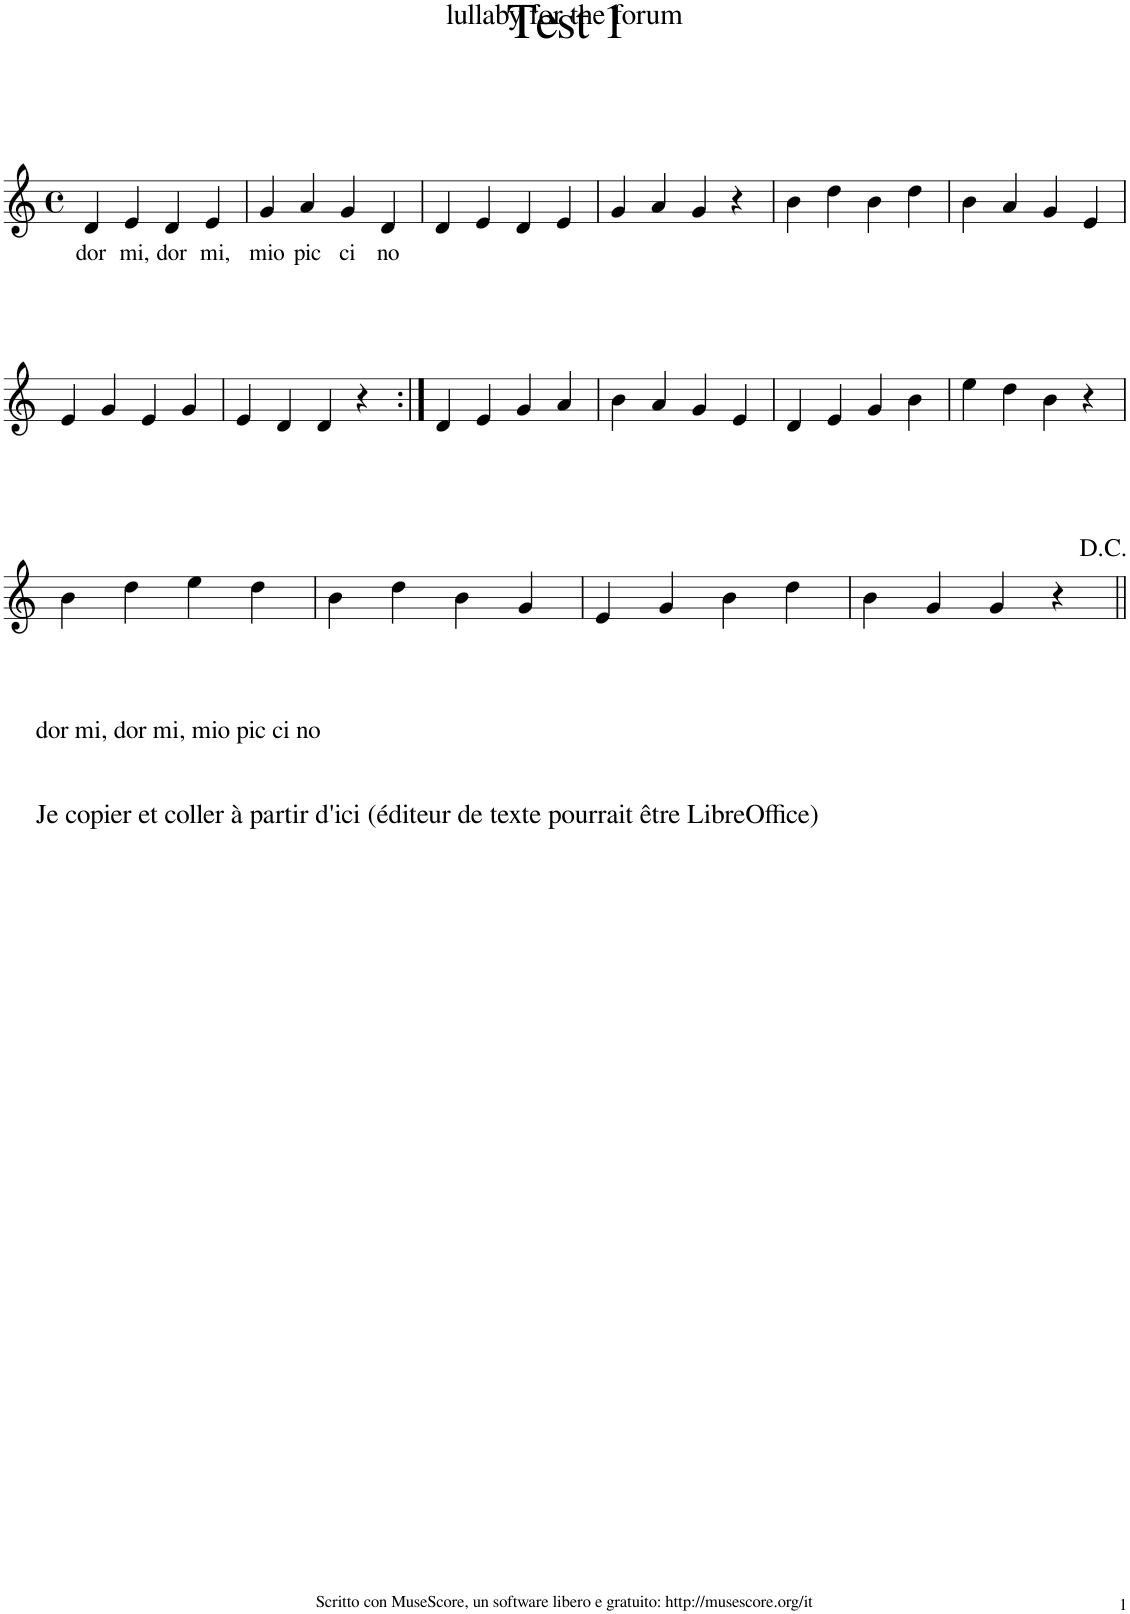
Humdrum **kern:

**kern	**text
*part1	*part1
*staff1	*staff1
*I"Soprano	*
*clefG2	*
*k[]	*
*M4/4	*
*met(c)	*
=1	=1
!	!LO:LY:b
4d/	dor
!	!LO:LY:b
4e/	mi,
!	!LO:LY:b
4d/	dor
!	!LO:LY:b
4e/	mi,
=2	=2
!	!LO:LY:b
4g/	mio
!	!LO:LY:b
4a/	pic
!	!LO:LY:b
4g/	ci
!	!LO:LY:b
4d/	no
=3	=3
4d/	.
4e/	.
4d/	.
4e/	.
=4	=4
4g/	.
4a/	.
4g/	.
4r	.
=5	=5
4b\	.
4dd\	.
4b\	.
4dd\	.
=6	=6
4b\	.
4a/	.
4g/	.
4e/	.
!!LO:LB:g=z
=7	=7
4e/	.
4g/	.
4e/	.
4g/	.
=8	=8
4e/	.
4d/	.
4d/	.
4r	.
=9:|!	=9:|!
4d/	.
4e/	.
4g/	.
4a/	.
=10	=10
4b\	.
4a/	.
4g/	.
4e/	.
=11	=11
4d/	.
4e/	.
4g/	.
4b\	.
=12	=12
4ee\	.
4dd\	.
4b\	.
4r	.
!!LO:LB:g=z
=13	=13
4b\	.
4dd\	.
4ee\	.
4dd\	.
=14	=14
4b\	.
4dd\	.
4b\	.
4g/	.
=15	=15
4e/	.
4g/	.
4b\	.
4dd\	.
=16	=16
4b\	.
4g/	.
4g/	.
4r	.
=||	=||
*-	*-
